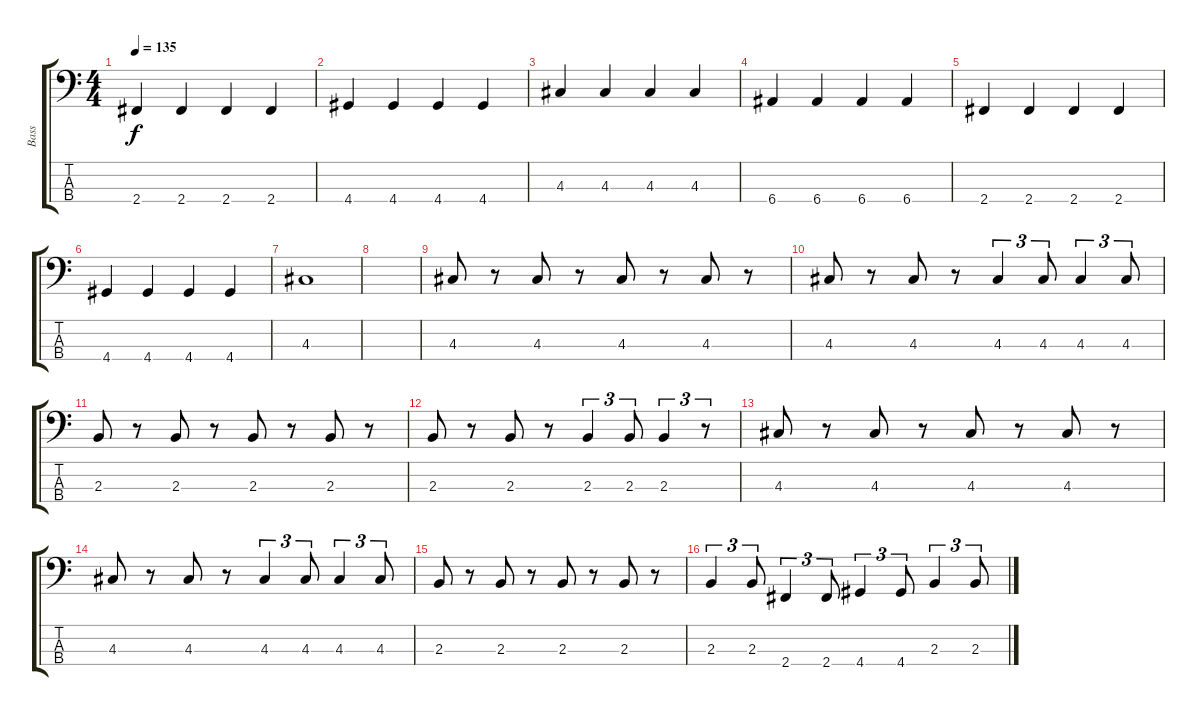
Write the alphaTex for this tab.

\track ("Bass" "Bass") {instrument electricbasspick}
\staff {score tabs}
\tuning (G2 D2 A1 E1) {hide}
\ts (4 4)
\tempo 135
\clef f4
\ks c
2.4.4{dy f} 2.4.4 2.4.4 2.4.4 |
4.4.4 4.4.4 4.4.4 4.4.4 |
4.3.4 4.3.4 4.3.4 4.3.4 |
6.4.4 6.4.4 6.4.4 6.4.4 |
2.4.4 2.4.4 2.4.4 2.4.4 |
4.4.4 4.4.4 4.4.4 4.4.4 |
4.3.1 |
|
4.3.8 r.8 4.3.8 r.8 4.3.8 r.8 4.3.8 r.8 |
4.3.8 r.8 4.3.8 r.8 4.3.4{tu (3 2)} 4.3.8{tu (3 2)} 4.3.4{tu (3 2)} 4.3.8{tu (3 2)} |
2.3.8 r.8 2.3.8 r.8 2.3.8 r.8 2.3.8 r.8 |
2.3.8 r.8 2.3.8 r.8 2.3.4{tu (3 2)} 2.3.8{tu (3 2)} 2.3.4{tu (3 2)} r.8{tu (3 2)} |
4.3.8 r.8 4.3.8 r.8 4.3.8 r.8 4.3.8 r.8 |
4.3.8 r.8 4.3.8 r.8 4.3.4{tu (3 2)} 4.3.8{tu (3 2)} 4.3.4{tu (3 2)} 4.3.8{tu (3 2)} |
2.3.8 r.8 2.3.8 r.8 2.3.8 r.8 2.3.8 r.8 |
2.3.4{tu (3 2)} 2.3.8{tu (3 2)} 2.4.4{tu (3 2)} 2.4.8{tu (3 2)} 4.4.4{tu (3 2)} 4.4.8{tu (3 2)} 2.3.4{tu (3 2)} 2.3.8{tu (3 2)}
